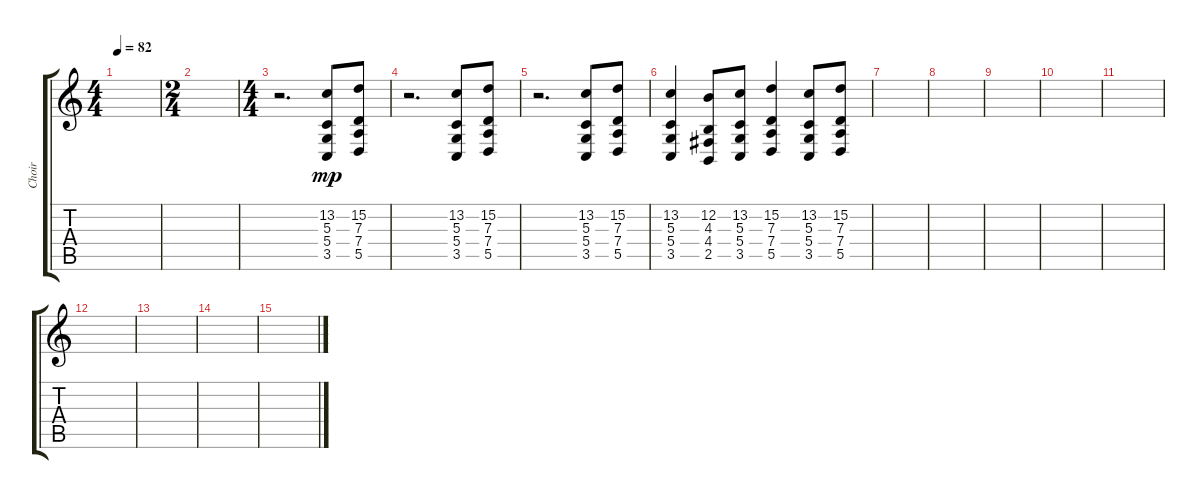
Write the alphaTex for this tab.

\track ("Choir" "Choir") {instrument choiraahs}
\staff {score tabs}
\tuning (E4 B3 G3 D3 A2 E2) {hide}
\ts (4 4)
\tempo 82
\clef g2
\ks c
|
\ts (2 4)
|
\ts (4 4)
\section ("" "")
r.2{d} (13.2 5.3 5.4 3.5).8{dy mp} (15.2 7.3 7.4 5.5).8 |
r.2{d} (13.2 5.3 5.4 3.5).8 (15.2 7.3 7.4 5.5).8 |
r.2{d} (13.2 5.3 5.4 3.5).8 (15.2 7.3 7.4 5.5).8 |
(13.2 5.3 5.4 3.5).4 (12.2 4.3 4.4 2.5).8 (13.2 5.3 5.4 3.5).8 (15.2 7.3 7.4 5.5).4 (13.2 5.3 5.4 3.5).8 (15.2 7.3 7.4 5.5).8 |
\section ("" "")
|
|
|
|
\section ("" "")
|
|
|
|
\section ("" "")
